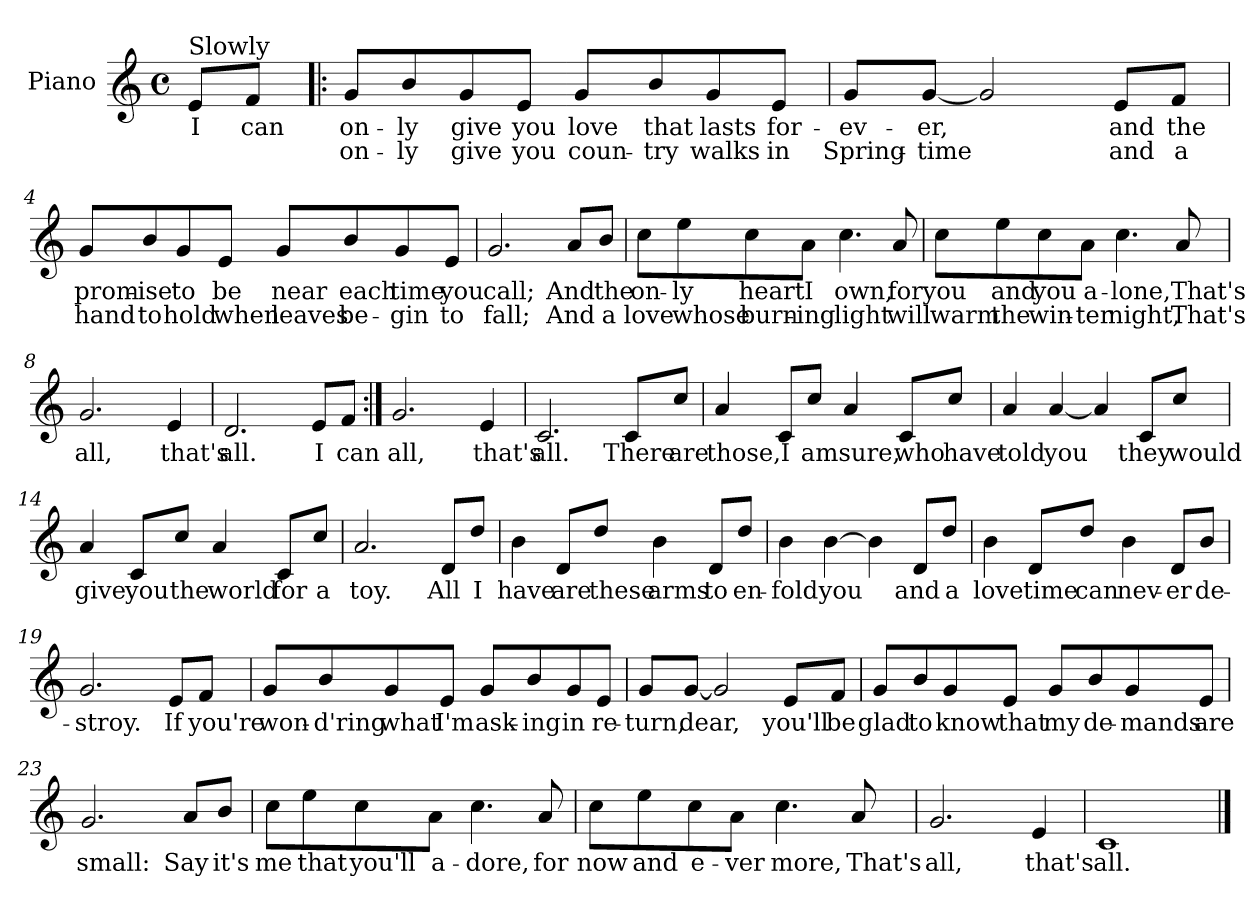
**kern	**text	**text
*part1	*part1	*part1
*staff1	*staff1	*staff1
*I"Piano	*	*
*I'Pno	*	*
*clefG2	*	*
*k[]	*	*
*C:	*	*
*M4/4	*	*
*met(c)	*	*
=1	=1	=1
!LO:TX:a:t=Slowly	!	!
8e/L	I	.
8f/J	can	.
=2!|:	=2!|:	=2!|:
8g/L	on-	on-
8b/	-ly	-ly
8g/	give	give
8e/J	you	you
8g/L	love	coun-
8b/	that	-try
8g/	lasts	walks
8e/J	for-	in
=3	=3	=3
8g/L	-ev-	Spring-
[8g/J	-er,	-time
2g/]	.	.
8e/L	and	and
8f/J	the	a
!!LO:LB:g=z
=4	=4	=4
8g/L	prom-	hand
8b/	-ise	to
8g/	to	hold
8e/J	be	when
8g/L	near	leaves
8b/	each	be-
8g/	time	-gin
8e/J	you	to
=5	=5	=5
2.g/	call;	fall;
8a/L	And	And
8b/J	the	a
=6	=6	=6
8cc\L	on-	love
8ee\	-ly	whose
8cc\	heart	burn-
8a\J	I	-ing
4.cc\	own,	light
8a/	for	will
!!LO:LB:g=z
=7	=7	=7
8cc\L	you	warm
8ee\	and	the
8cc\	you	win-
8a\J	a-	-ter
4.cc\	-lone,	night,
8a/	That's	That's
=8	=8	=8
2.g/	all,	.
4e/	that's	.
=9	=9	=9
2.d/	all.	.
8e/L	I	.
8f/J	can	.
!!LO:LB:g=z
=10:|!	=10:|!	=10:|!
2.g/	all,	.
4e/	that's	.
=11	=11	=11
2.c/	all.	.
8c/L	There	.
8cc/J	are	.
=12	=12	=12
4a/	those,	.
8c/L	I	.
8cc/J	am	.
4a/	sure,	.
8c/L	who	.
8cc/J	have	.
=13	=13	=13
4a/	told	.
[4a/	you	.
4a/]	.	.
8c/L	they	.
8cc/J	would	.
!!LO:LB:g=z
=14	=14	=14
4a/	give	.
8c/L	you	.
8cc/J	the	.
4a/	world	.
8c/L	for	.
8cc/J	a	.
=15	=15	=15
2.a/	toy.	.
8d/L	All	.
8dd/J	I	.
=16	=16	=16
4b\	have	.
8d/L	are	.
8dd/J	these	.
4b\	arms	.
8d/L	to	.
8dd/J	en-	.
=17	=17	=17
4b\	-fold	.
[4b\	you	.
4b\]	.	.
8d/L	and	.
8dd/J	a	.
!!LO:LB:g=z
=18	=18	=18
4b\	love	.
8d/L	time	.
8dd/J	can	.
4b\	nev-	.
8d/L	-er	.
8b/J	de-	.
=19	=19	=19
2.g/	-stroy.	.
8e/L	If	.
8f/J	you're	.
=20	=20	=20
8g/L	won-	.
8b/	-d'ring	.
8g/	what	.
8e/J	I'm	.
8g/L	ask-	.
8b/	-ing	.
8g/	in	.
8e/J	re-	.
!!LO:LB:g=z
=21	=21	=21
8g/L	-turn,	.
[8g/J	dear,	.
2g/]	.	.
8e/L	you'll	.
8f/J	be	.
=22	=22	=22
8g/L	glad	.
8b/	to	.
8g/	know	.
8e/J	that	.
8g/L	my	.
8b/	de-	.
8g/	-mands	.
8e/J	are	.
=23	=23	=23
2.g/	small:	.
8a/L	Say	.
8b/J	it's	.
!!LO:LB:g=z
=24	=24	=24
8cc\L	me	.
8ee\	that	.
8cc\	you'll	.
8a\J	a-	.
4.cc\	dore,	.
8a/	for	.
=25	=25	=25
8cc\L	now	.
8ee\	and	.
8cc\	e-	.
8a\J	-ver	.
4.cc\	more,	.
8a/	That's	.
=26	=26	=26
2.g/	all,	.
4e/	that's	.
=27	=27	=27
1c	all.	.
==	==	==
*-	*-	*-
